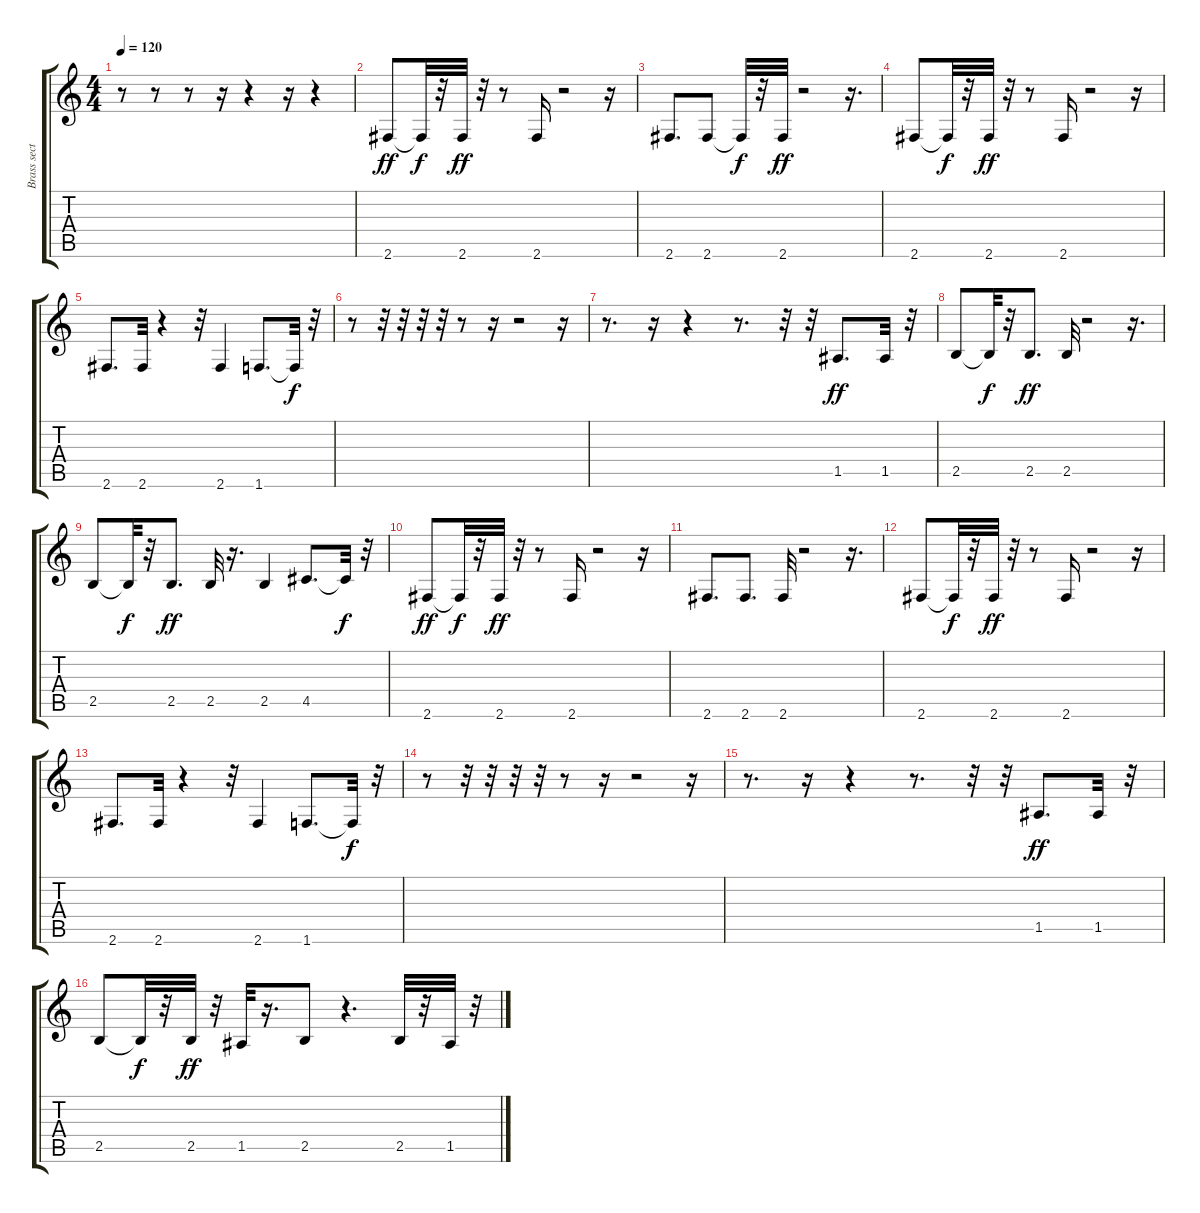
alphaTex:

\track ("Brass section" "Brass sect") {instrument synthbass1}
\staff {score tabs}
\tuning (E4 B3 G3 D3 A2 E2) {hide}
\ts (4 4)
\tempo 120
\clef g2
\ks c
r.8{dy ff} r.8 r.8 r.16 r.4 r.16 r.4 |
2.6.8 2.6{t}.32{dy f} r.32 2.6.32{dy ff} r.32 r.8 2.6.16 r.2 r.16 |
2.6.8{d} 2.6.8 2.6{t}.32{dy f} r.32 2.6.32{dy ff} r.2 r.16{d} |
2.6.8 2.6{t}.32{dy f} r.32 2.6.32{dy ff} r.32 r.8 2.6.16 r.2 r.16 |
2.6.8{d} 2.6.32 r.4 r.32 2.6.4 1.6.8{d} 1.6{t}.32{dy f} r.32 |
r.8 r.32 r.32 r.32 r.32 r.8 r.16 r.2 r.16 |
r.8{d} r.16 r.4 r.8{d} r.32 r.32 1.5.8{d dy ff} 1.5.32 r.32 |
2.5.8 2.5{t}.32{dy f} r.32 2.5.8{d dy ff} 2.5.32 r.2 r.16{d} |
2.5.8 2.5{t}.32{dy f} r.32 2.5.8{d dy ff} 2.5.32 r.16{d} 2.5.4 4.5.8{d} 4.5{t}.32{dy f} r.32 |
2.6.8{dy ff} 2.6{t}.32{dy f} r.32 2.6.32{dy ff} r.32 r.8 2.6.16 r.2 r.16 |
2.6.8{d} 2.6.8{d} 2.6.32 r.2 r.16{d} |
2.6.8 2.6{t}.32{dy f} r.32 2.6.32{dy ff} r.32 r.8 2.6.16 r.2 r.16 |
2.6.8{d} 2.6.32 r.4 r.32 2.6.4 1.6.8{d} 1.6{t}.32{dy f} r.32 |
r.8 r.32 r.32 r.32 r.32 r.8 r.16 r.2 r.16 |
r.8{d} r.16 r.4 r.8{d} r.32 r.32 1.5.8{d dy ff} 1.5.32 r.32 |
2.5.8 2.5{t}.32{dy f} r.32 2.5.32{dy ff} r.32 1.5.32 r.16{d} 2.5.8 r.4{d} 2.5.32 r.32 1.5.32 r.32
